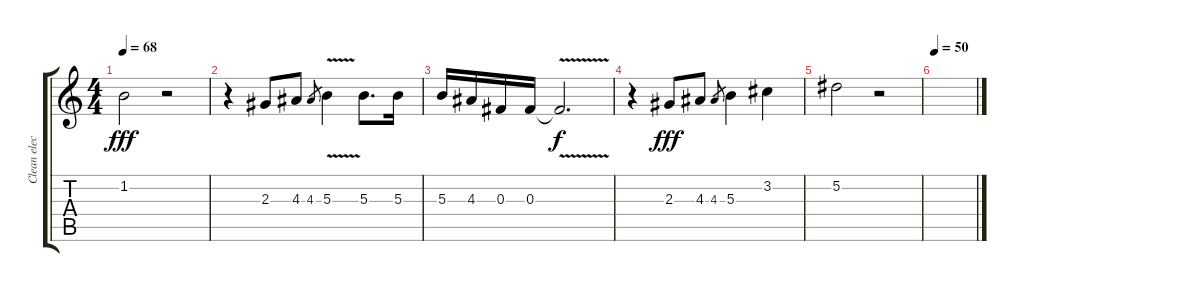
\track ("Clean electric" "Clean elec") {instrument electricguitarjazz}
\staff {score tabs}
\tuning (Eb4 Bb3 Gb3 Db3 Ab2 Eb2) {hide}
\ts (4 4)
\tempo 68
\clef g2
\ks c
1.2.2{dy fff} r.2 |
r.4 2.3.8 4.3.8 4.3.8{gr} 5.3{v}.4 5.3.8{d} 5.3.16 |
5.3.16 4.3.16 0.3.16 0.3.16 0.3{v t}.2{d dy f} |
r.4 2.3.8{dy fff} 4.3.8 4.3.8{gr} 5.3.4 3.2.4 |
5.2.2 r.2 |
\tempo 50
